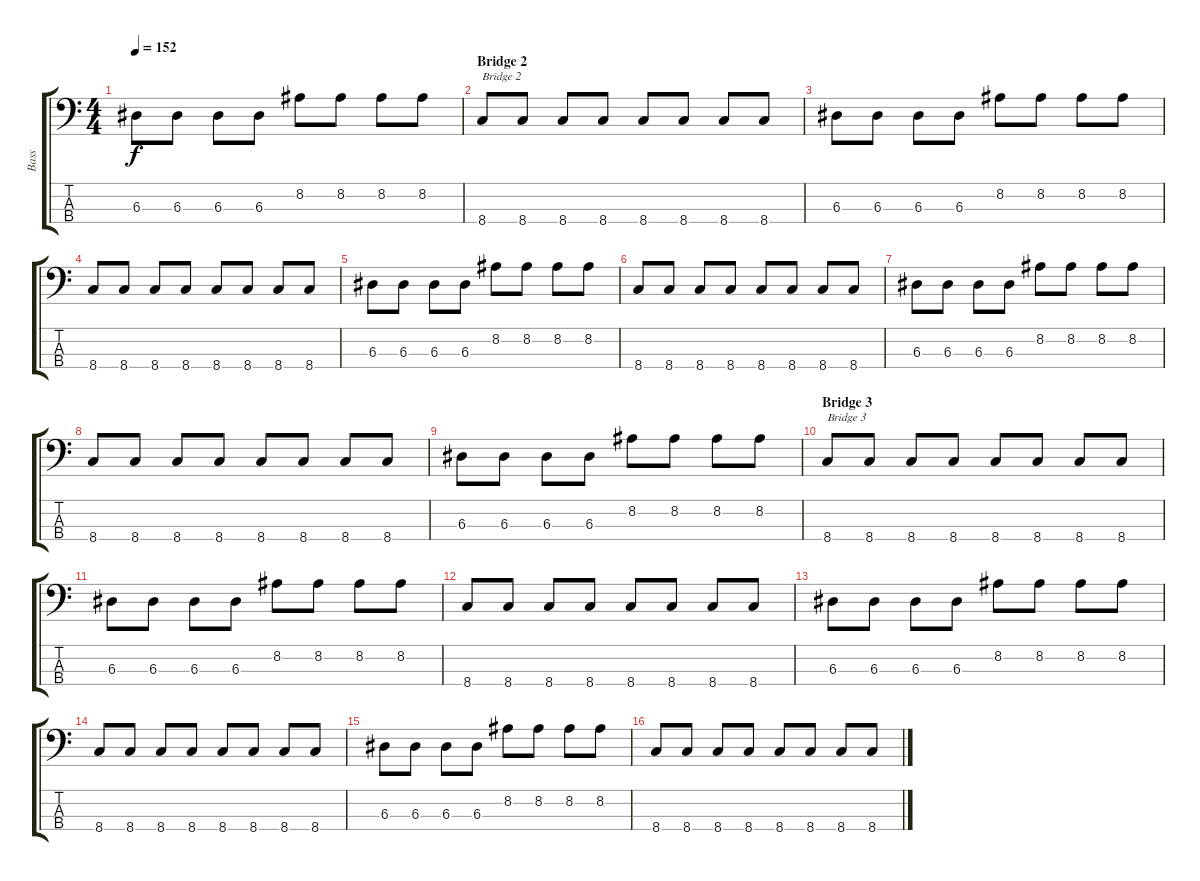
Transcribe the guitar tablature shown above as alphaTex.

\track ("Bass" "Bass") {instrument electricbasspick}
\staff {score tabs}
\tuning (G2 D2 A1 E1) {hide}
\ts (4 4)
\tempo 152
\clef f4
\ks c
6.3.8{dy f} 6.3.8 6.3.8 6.3.8 8.2.8 8.2.8 8.2.8 8.2.8 |
\section ("" "Bridge 2")
8.4.8{txt "Bridge 2"} 8.4.8 8.4.8 8.4.8 8.4.8 8.4.8 8.4.8 8.4.8 |
6.3.8 6.3.8 6.3.8 6.3.8 8.2.8 8.2.8 8.2.8 8.2.8 |
8.4.8 8.4.8 8.4.8 8.4.8 8.4.8 8.4.8 8.4.8 8.4.8 |
6.3.8 6.3.8 6.3.8 6.3.8 8.2.8 8.2.8 8.2.8 8.2.8 |
8.4.8 8.4.8 8.4.8 8.4.8 8.4.8 8.4.8 8.4.8 8.4.8 |
6.3.8 6.3.8 6.3.8 6.3.8 8.2.8 8.2.8 8.2.8 8.2.8 |
8.4.8 8.4.8 8.4.8 8.4.8 8.4.8 8.4.8 8.4.8 8.4.8 |
6.3.8 6.3.8 6.3.8 6.3.8 8.2.8 8.2.8 8.2.8 8.2.8 |
\section ("" "Bridge 3")
8.4.8{txt "Bridge 3"} 8.4.8 8.4.8 8.4.8 8.4.8 8.4.8 8.4.8 8.4.8 |
6.3.8 6.3.8 6.3.8 6.3.8 8.2.8 8.2.8 8.2.8 8.2.8 |
8.4.8 8.4.8 8.4.8 8.4.8 8.4.8 8.4.8 8.4.8 8.4.8 |
6.3.8 6.3.8 6.3.8 6.3.8 8.2.8 8.2.8 8.2.8 8.2.8 |
8.4.8 8.4.8 8.4.8 8.4.8 8.4.8 8.4.8 8.4.8 8.4.8 |
6.3.8 6.3.8 6.3.8 6.3.8 8.2.8 8.2.8 8.2.8 8.2.8 |
8.4.8 8.4.8 8.4.8 8.4.8 8.4.8 8.4.8 8.4.8 8.4.8
